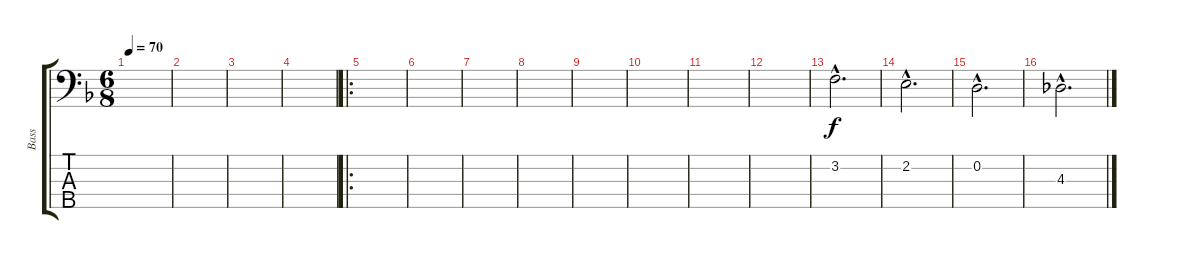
\track ("Bass" "Bass") {instrument acousticbass}
\staff {score tabs}
\tuning (G2 D2 A1 E1 A0) {hide}
\ts (6 8)
\tempo 70
\clef f4
\ks f
|
|
|
|
\ro
|
|
|
|
|
|
|
|
3.2{hac}.2{d} |
2.2{hac}.2{d} |
0.2{hac}.2{d} |
4.3{hac}.2{d}
